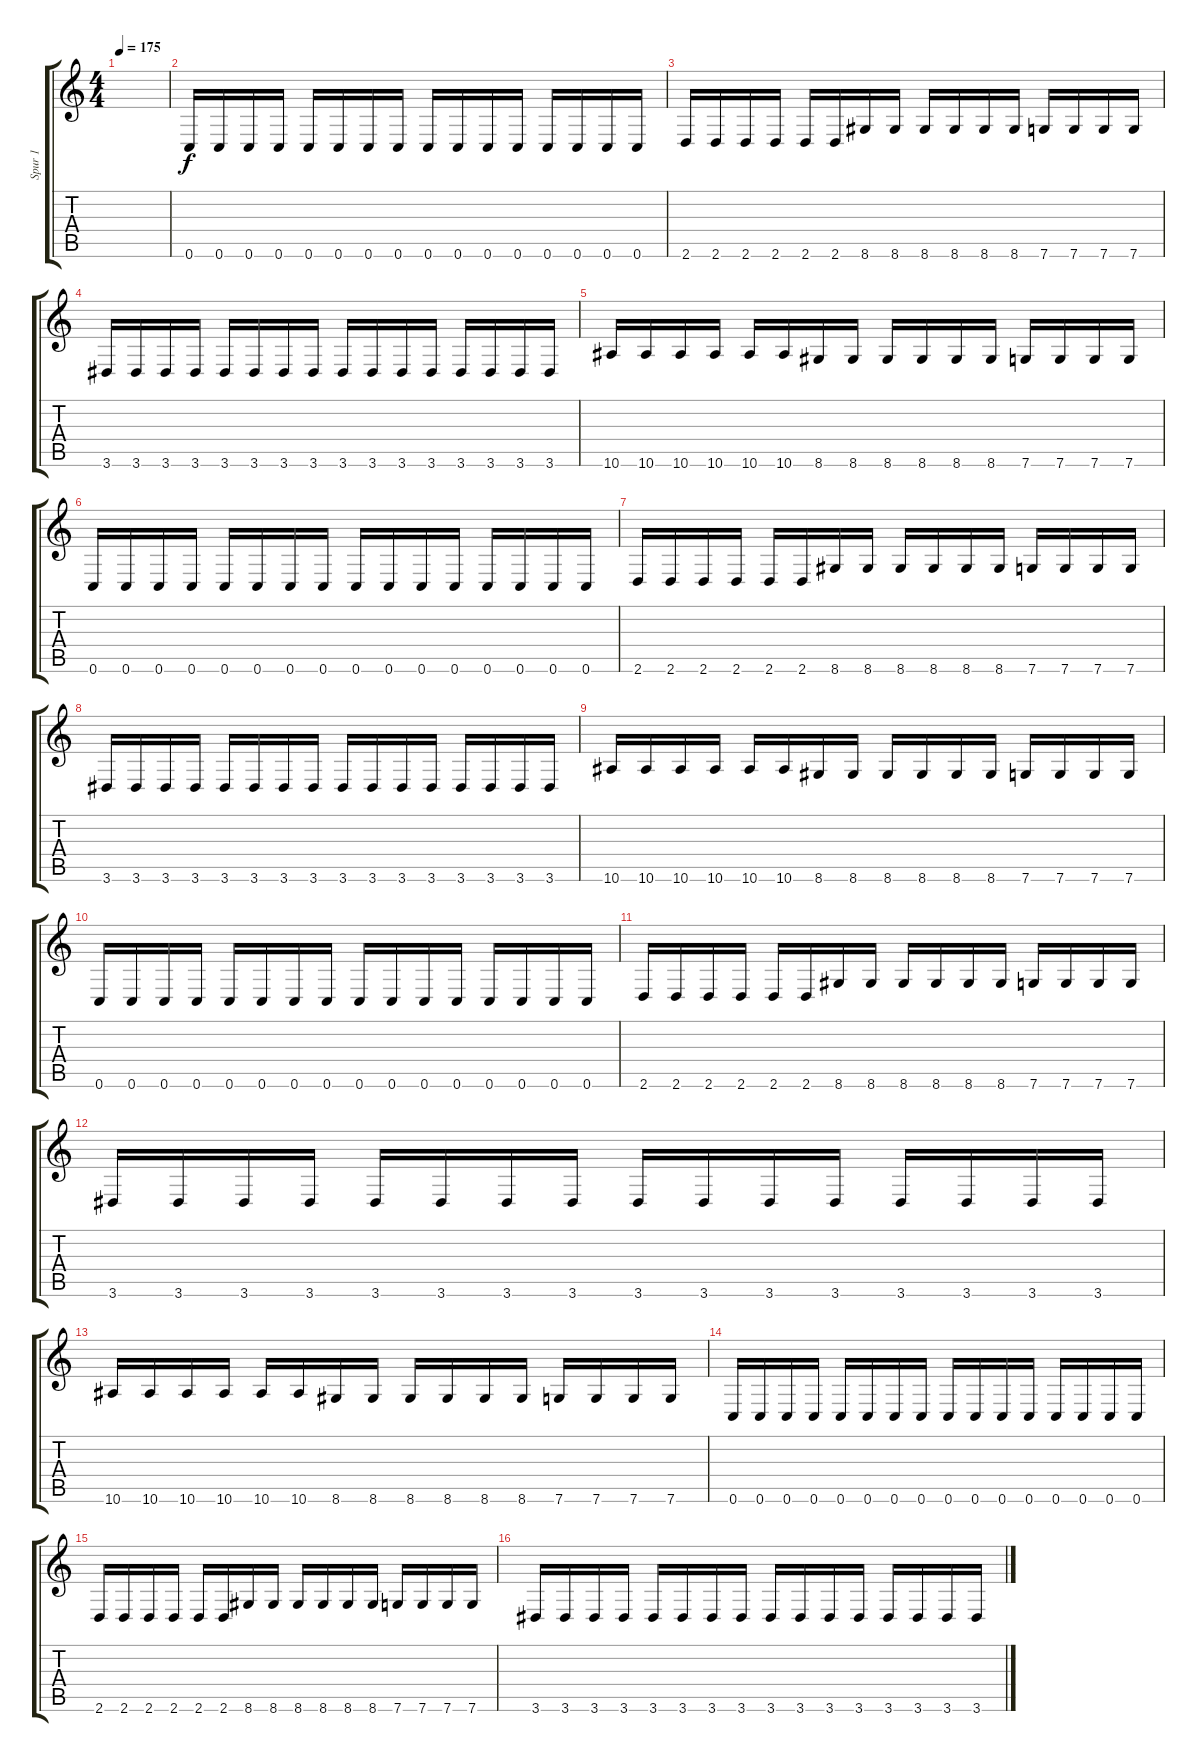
\track ("Spur 1" "Spur 1") {instrument distortionguitar}
\staff {score tabs}
\tuning (D4 A3 F3 C3 G2 C2) {hide}
\ts (4 4)
\tempo 175
\clef g2
\ks c
|
0.6.16 0.6.16 0.6.16 0.6.16 0.6.16 0.6.16 0.6.16 0.6.16 0.6.16 0.6.16 0.6.16 0.6.16 0.6.16 0.6.16 0.6.16 0.6.16 |
2.6.16 2.6.16 2.6.16 2.6.16 2.6.16 2.6.16 8.6.16 8.6.16 8.6.16 8.6.16 8.6.16 8.6.16 7.6.16 7.6.16 7.6.16 7.6.16 |
3.6.16 3.6.16 3.6.16 3.6.16 3.6.16 3.6.16 3.6.16 3.6.16 3.6.16 3.6.16 3.6.16 3.6.16 3.6.16 3.6.16 3.6.16 3.6.16 |
10.6.16 10.6.16 10.6.16 10.6.16 10.6.16 10.6.16 8.6.16 8.6.16 8.6.16 8.6.16 8.6.16 8.6.16 7.6.16 7.6.16 7.6.16 7.6.16 |
0.6.16 0.6.16 0.6.16 0.6.16 0.6.16 0.6.16 0.6.16 0.6.16 0.6.16 0.6.16 0.6.16 0.6.16 0.6.16 0.6.16 0.6.16 0.6.16 |
2.6.16 2.6.16 2.6.16 2.6.16 2.6.16 2.6.16 8.6.16 8.6.16 8.6.16 8.6.16 8.6.16 8.6.16 7.6.16 7.6.16 7.6.16 7.6.16 |
3.6.16 3.6.16 3.6.16 3.6.16 3.6.16 3.6.16 3.6.16 3.6.16 3.6.16 3.6.16 3.6.16 3.6.16 3.6.16 3.6.16 3.6.16 3.6.16 |
10.6.16 10.6.16 10.6.16 10.6.16 10.6.16 10.6.16 8.6.16 8.6.16 8.6.16 8.6.16 8.6.16 8.6.16 7.6.16 7.6.16 7.6.16 7.6.16 |
0.6.16 0.6.16 0.6.16 0.6.16 0.6.16 0.6.16 0.6.16 0.6.16 0.6.16 0.6.16 0.6.16 0.6.16 0.6.16 0.6.16 0.6.16 0.6.16 |
2.6.16 2.6.16 2.6.16 2.6.16 2.6.16 2.6.16 8.6.16 8.6.16 8.6.16 8.6.16 8.6.16 8.6.16 7.6.16 7.6.16 7.6.16 7.6.16 |
3.6.16 3.6.16 3.6.16 3.6.16 3.6.16 3.6.16 3.6.16 3.6.16 3.6.16 3.6.16 3.6.16 3.6.16 3.6.16 3.6.16 3.6.16 3.6.16 |
10.6.16 10.6.16 10.6.16 10.6.16 10.6.16 10.6.16 8.6.16 8.6.16 8.6.16 8.6.16 8.6.16 8.6.16 7.6.16 7.6.16 7.6.16 7.6.16 |
0.6.16 0.6.16 0.6.16 0.6.16 0.6.16 0.6.16 0.6.16 0.6.16 0.6.16 0.6.16 0.6.16 0.6.16 0.6.16 0.6.16 0.6.16 0.6.16 |
2.6.16 2.6.16 2.6.16 2.6.16 2.6.16 2.6.16 8.6.16 8.6.16 8.6.16 8.6.16 8.6.16 8.6.16 7.6.16 7.6.16 7.6.16 7.6.16 |
3.6.16 3.6.16 3.6.16 3.6.16 3.6.16 3.6.16 3.6.16 3.6.16 3.6.16 3.6.16 3.6.16 3.6.16 3.6.16 3.6.16 3.6.16 3.6.16
